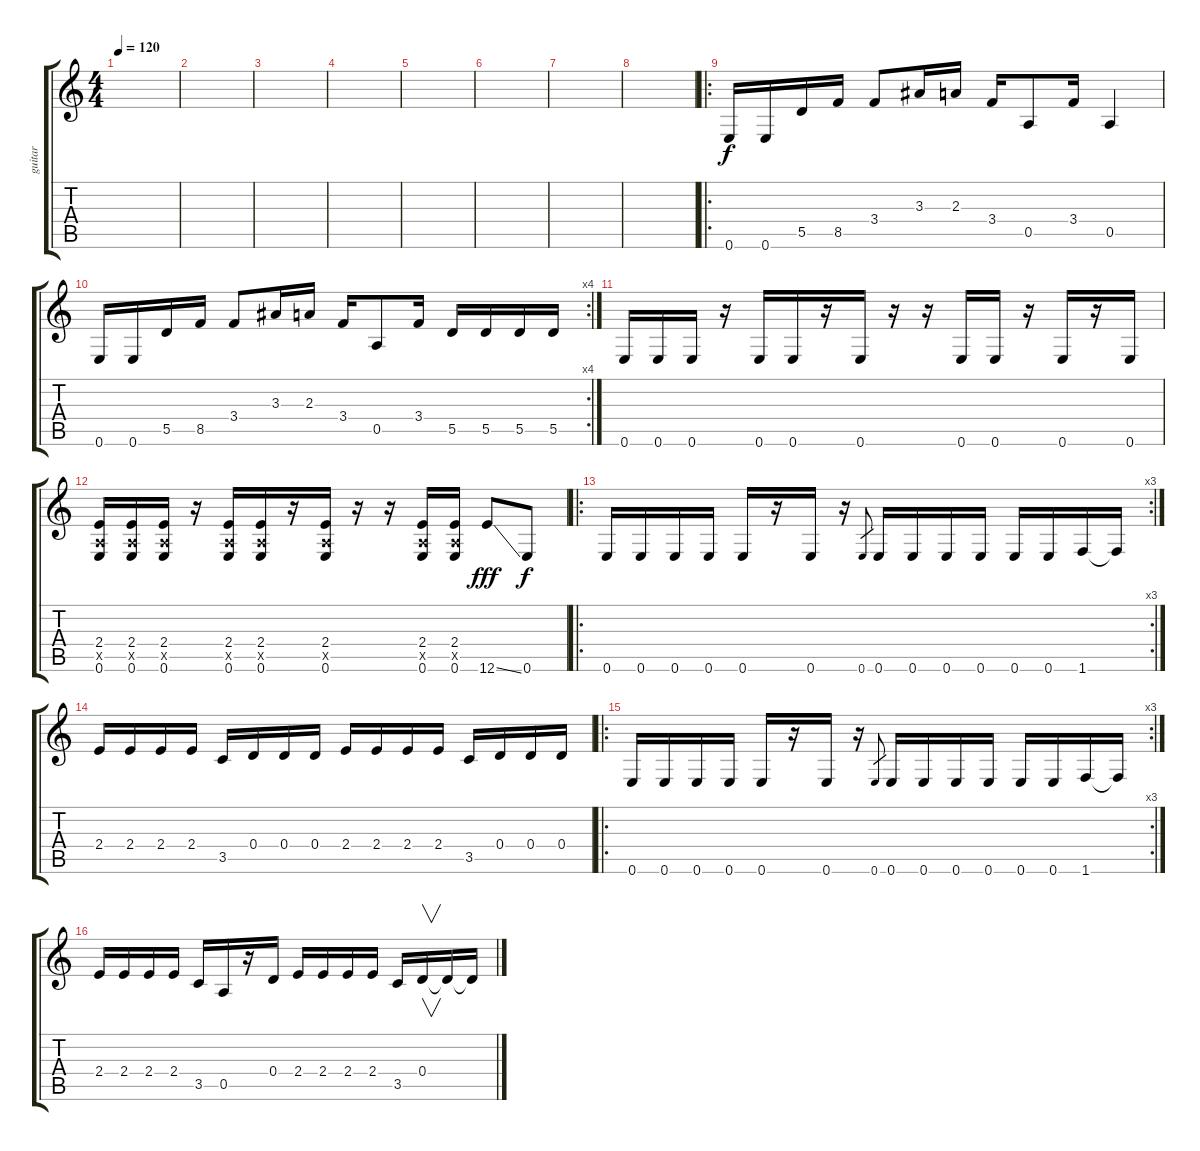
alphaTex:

\track ("guitar" "guitar") {instrument distortionguitar}
\staff {score tabs}
\tuning (E4 B3 G3 D3 A2 E2) {hide}
\ts (4 4)
\tempo 120
\clef g2
\ks c
|
|
|
|
|
|
|
|
\ro
0.6.16 0.6.16 5.5.16 8.5.16 3.4.8 3.3.16 2.3.16 3.4.16 0.5.8 3.4.16 0.5.4 |
\rc 4
0.6.16 0.6.16 5.5.16 8.5.16 3.4.8 3.3.16 2.3.16 3.4.16 0.5.8 3.4.16 5.5.16 5.5.16 5.5.16 5.5.16 |
0.6.16 0.6.16 0.6.16 r.16 0.6.16 0.6.16 r.16 0.6.16 r.16 r.16 0.6.16 0.6.16 r.16 0.6.16 r.16 0.6.16 |
(2.4 0.5{x} 0.6).16 (2.4 0.5{x} 0.6).16 (2.4 0.5{x} 0.6).16 r.16 (2.4 0.5{x} 0.6).16 (2.4 0.5{x} 0.6).16 r.16 (2.4 0.5{x} 0.6).16 r.16 r.16 (2.4 0.5{x} 0.6).16 (2.4 0.5{x} 0.6).16 12.6{ss}.8{dy fff} 0.6.8{dy f} |
\ro
\rc 3
0.6.16 0.6.16 0.6.16 0.6.16 0.6.16 r.16 0.6.16 r.16 0.6.8{gr} 0.6.16 0.6.16 0.6.16 0.6.16 0.6.16 0.6.16 1.6.16 1.6{t}.16 |
2.4.16 2.4.16 2.4.16 2.4.16 3.5.16 0.4.16 0.4.16 0.4.16 2.4.16 2.4.16 2.4.16 2.4.16 3.5.16 0.4.16 0.4.16 0.4.16 |
\ro
\rc 3
0.6.16 0.6.16 0.6.16 0.6.16 0.6.16 r.16 0.6.16 r.16 0.6.8{gr} 0.6.16 0.6.16 0.6.16 0.6.16 0.6.16 0.6.16 1.6.16 1.6{t}.16 |
2.4.16 2.4.16 2.4.16 2.4.16 3.5.16 0.5.16 r.16 0.4.16 2.4.16 2.4.16 2.4.16 2.4.16 3.5.16 0.4.16{v} 0.4{t}.16 0.4{t}.16
